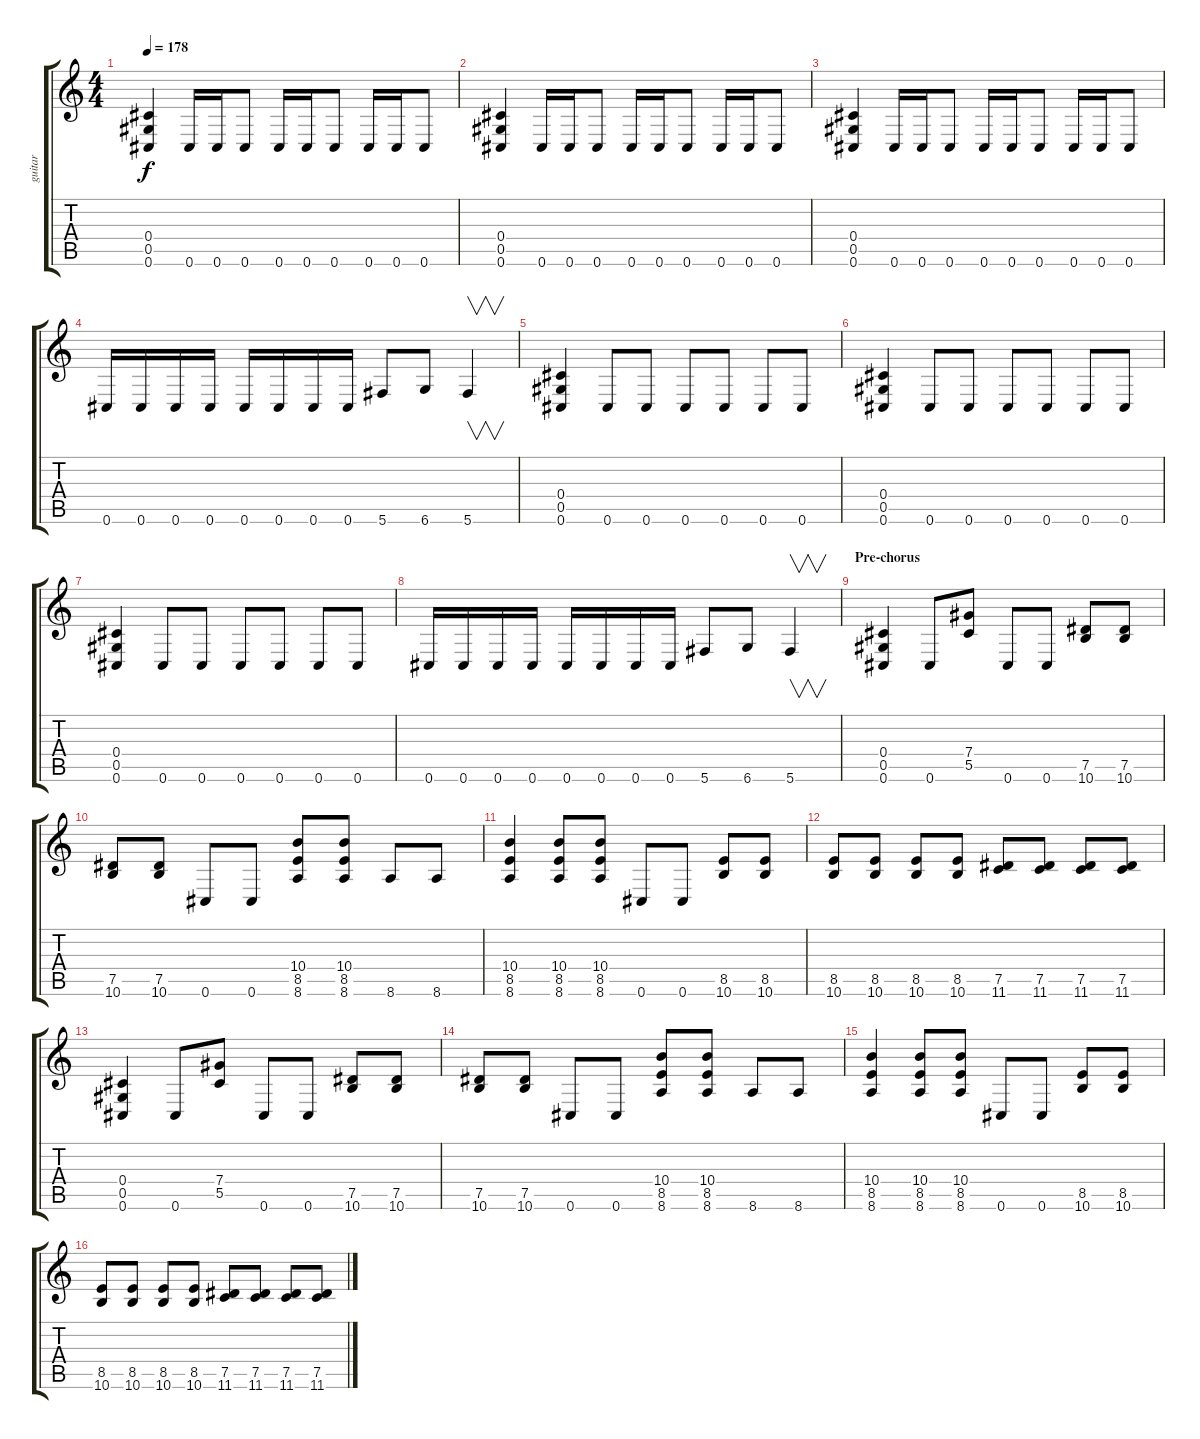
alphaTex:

\track ("guitar" "guitar") {instrument distortionguitar}
\staff {score tabs}
\tuning (Eb4 Bb3 Gb3 Db3 Ab2 Db2) {hide}
\ts (4 4)
\tempo 178
\clef g2
\ks c
(0.4 0.5 0.6).4{dy f} 0.6.16 0.6.16 0.6.8 0.6.16 0.6.16 0.6.8 0.6.16 0.6.16 0.6.8 |
(0.4 0.5 0.6).4 0.6.16 0.6.16 0.6.8 0.6.16 0.6.16 0.6.8 0.6.16 0.6.16 0.6.8 |
(0.4 0.5 0.6).4 0.6.16 0.6.16 0.6.8 0.6.16 0.6.16 0.6.8 0.6.16 0.6.16 0.6.8 |
0.6.16 0.6.16 0.6.16 0.6.16 0.6.16 0.6.16 0.6.16 0.6.16 5.6.8 6.6.8 5.6.4{v} |
(0.4 0.5 0.6).4 0.6.8 0.6.8 0.6.8 0.6.8 0.6.8 0.6.8 |
(0.4 0.5 0.6).4 0.6.8 0.6.8 0.6.8 0.6.8 0.6.8 0.6.8 |
(0.4 0.5 0.6).4 0.6.8 0.6.8 0.6.8 0.6.8 0.6.8 0.6.8 |
0.6.16 0.6.16 0.6.16 0.6.16 0.6.16 0.6.16 0.6.16 0.6.16 5.6.8 6.6.8 5.6.4{v} |
\section ("" "Pre-chorus")
(0.4 0.5 0.6).4 0.6.8 (7.4 5.5).8 0.6.8 0.6.8 (7.5 10.6).8 (7.5 10.6).8 |
(7.5 10.6).8 (7.5 10.6).8 0.6.8 0.6.8 (10.4 8.5 8.6).8 (10.4 8.5 8.6).8 8.6.8 8.6.8 |
(10.4 8.5 8.6).4 (10.4 8.5 8.6).8 (10.4 8.5 8.6).8 0.6.8 0.6.8 (8.5 10.6).8 (8.5 10.6).8 |
(8.5 10.6).8 (8.5 10.6).8 (8.5 10.6).8 (8.5 10.6).8 (7.5 11.6).8 (7.5 11.6).8 (7.5 11.6).8 (7.5 11.6).8 |
(0.4 0.5 0.6).4 0.6.8 (7.4 5.5).8 0.6.8 0.6.8 (7.5 10.6).8 (7.5 10.6).8 |
(7.5 10.6).8 (7.5 10.6).8 0.6.8 0.6.8 (10.4 8.5 8.6).8 (10.4 8.5 8.6).8 8.6.8 8.6.8 |
(10.4 8.5 8.6).4 (10.4 8.5 8.6).8 (10.4 8.5 8.6).8 0.6.8 0.6.8 (8.5 10.6).8 (8.5 10.6).8 |
(8.5 10.6).8 (8.5 10.6).8 (8.5 10.6).8 (8.5 10.6).8 (7.5 11.6).8 (7.5 11.6).8 (7.5 11.6).8 (7.5 11.6).8
